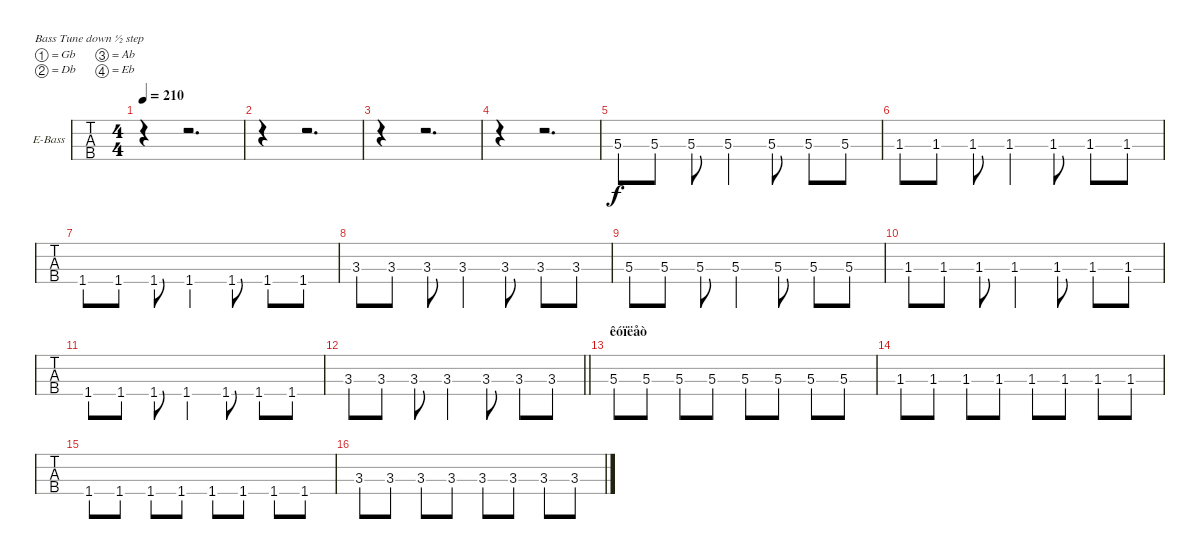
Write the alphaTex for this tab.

\bracketExtendMode groupsimilarinstruments
\firstSystemTrackNameOrientation horizontal
\otherSystemsTrackNameOrientation horizontal
\track ("Electric Bass" "E-Bass") {instrument electricbassfinger}
\staff {tabs}
\tuning (Gb2 Db2 Ab1 Eb1)
\ts (4 4)
\beaming (8 2 2 2 2)
\tempo 210
\clef f4
\ks c
r.4{dy f instrument electricbassfinger} r.2{d} |
r.4 r.2{d} |
r.4 r.2{d} |
r.4 r.2{d} |
5.3.8 5.3.8 5.3.8 5.3.4 5.3.8 5.3.8 5.3.8 |
1.3.8 1.3.8 1.3.8 1.3.4 1.3.8 1.3.8 1.3.8 |
1.4.8 1.4.8 1.4.8 1.4.4 1.4.8 1.4.8 1.4.8 |
3.3.8 3.3.8 3.3.8 3.3.4 3.3.8 3.3.8 3.3.8 |
5.3.8 5.3.8 5.3.8 5.3.4 5.3.8 5.3.8 5.3.8 |
1.3.8 1.3.8 1.3.8 1.3.4 1.3.8 1.3.8 1.3.8 |
1.4.8 1.4.8 1.4.8 1.4.4 1.4.8 1.4.8 1.4.8 |
\barLineRight lightlight
3.3.8 3.3.8 3.3.8 3.3.4 3.3.8 3.3.8 3.3.8 |
\section ("" "êóïëåò")
5.3.8 5.3.8 5.3.8 5.3.8 5.3.8 5.3.8 5.3.8 5.3.8 |
1.3.8 1.3.8 1.3.8 1.3.8 1.3.8 1.3.8 1.3.8 1.3.8 |
1.4.8 1.4.8 1.4.8 1.4.8 1.4.8 1.4.8 1.4.8 1.4.8 |
3.3.8 3.3.8 3.3.8 3.3.8 3.3.8 3.3.8 3.3.8 3.3.8
